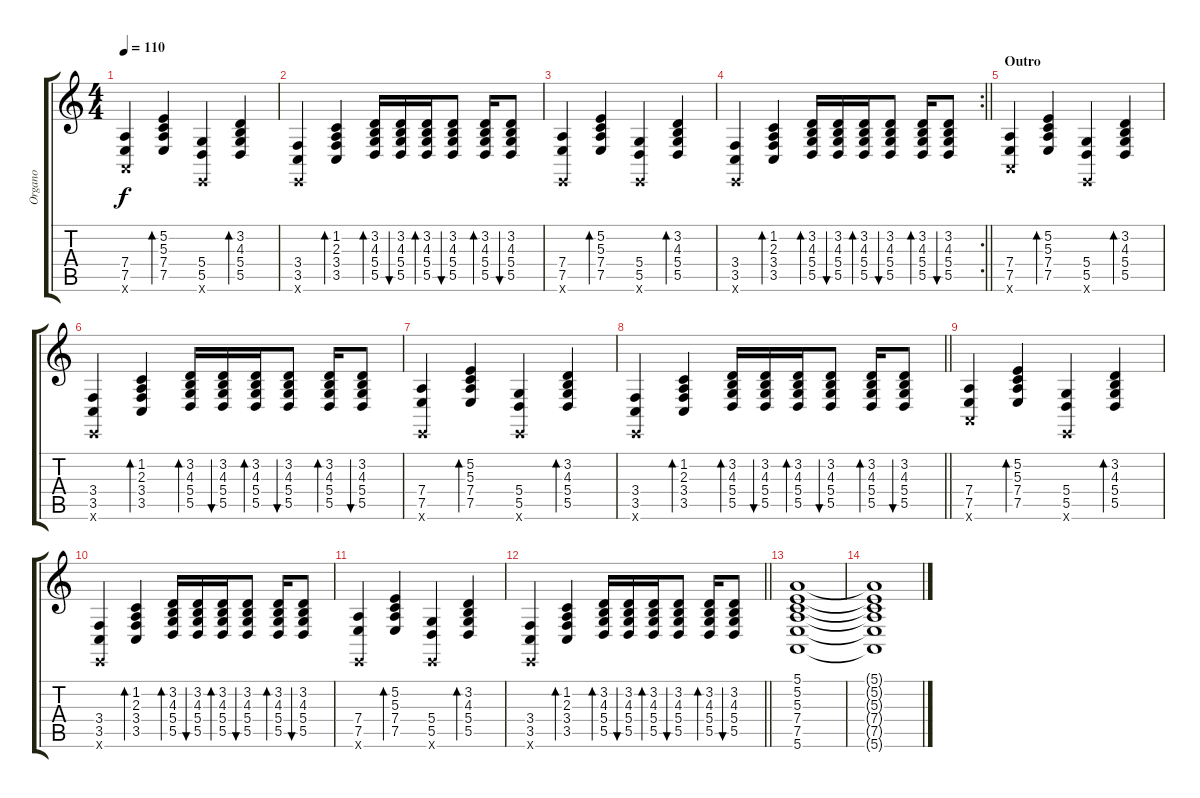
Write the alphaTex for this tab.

\track ("Organo" "Organo") {instrument electricpiano1}
\staff {score tabs}
\tuning (E4 B3 G3 D3 A2 E2) {hide}
\ts (4 4)
\tempo 110
\clef g2
\ks c
(7.4 7.5 5.6{x}).4{dy f instrument electricpiano1} (5.2 5.3 7.4 7.5).4{bd 60} (5.4 5.5 0.6{x}).4 (3.2 4.3 5.4 5.5).4{bd 60} |
(3.4 3.5 0.6{x}).4 (1.2 2.3 3.4 3.5).4{bd 60} (3.2 4.3 5.4 5.5).16{bd 60} (3.2 4.3 5.4 5.5).16{bu 60} (3.2 4.3 5.4 5.5).16{bd 60} (3.2 4.3 5.4 5.5).8{bu 60} (3.2 4.3 5.4 5.5).16{bd 60} (3.2 4.3 5.4 5.5).8{bu 60} |
(7.4 7.5 0.6{x}).4 (5.2 5.3 7.4 7.5).4{bd 60} (5.4 5.5 0.6{x}).4 (3.2 4.3 5.4 5.5).4{bd 60} |
\rc 2
\barLineRight lightlight
(3.4 3.5 0.6{x}).4 (1.2 2.3 3.4 3.5).4{bd 60} (3.2 4.3 5.4 5.5).16{bd 60} (3.2 4.3 5.4 5.5).16{bu 60} (3.2 4.3 5.4 5.5).16{bd 60} (3.2 4.3 5.4 5.5).8{bu 60} (3.2 4.3 5.4 5.5).16{bd 60} (3.2 4.3 5.4 5.5).8{bu 60} |
\section ("" "Outro")
(7.4 7.5 5.6{x}).4{instrument electricpiano1} (5.2 5.3 7.4 7.5).4{bd 60} (5.4 5.5 0.6{x}).4 (3.2 4.3 5.4 5.5).4{bd 60} |
(3.4 3.5 0.6{x}).4 (1.2 2.3 3.4 3.5).4{bd 60} (3.2 4.3 5.4 5.5).16{bd 60} (3.2 4.3 5.4 5.5).16{bu 60} (3.2 4.3 5.4 5.5).16{bd 60} (3.2 4.3 5.4 5.5).8{bu 60} (3.2 4.3 5.4 5.5).16{bd 60} (3.2 4.3 5.4 5.5).8{bu 60} |
(7.4 7.5 0.6{x}).4 (5.2 5.3 7.4 7.5).4{bd 60} (5.4 5.5 0.6{x}).4 (3.2 4.3 5.4 5.5).4{bd 60} |
\barLineRight lightlight
(3.4 3.5 0.6{x}).4 (1.2 2.3 3.4 3.5).4{bd 60} (3.2 4.3 5.4 5.5).16{bd 60} (3.2 4.3 5.4 5.5).16{bu 60} (3.2 4.3 5.4 5.5).16{bd 60} (3.2 4.3 5.4 5.5).8{bu 60} (3.2 4.3 5.4 5.5).16{bd 60} (3.2 4.3 5.4 5.5).8{bu 60} |
(7.4 7.5 5.6{x}).4{instrument electricpiano1} (5.2 5.3 7.4 7.5).4{bd 60} (5.4 5.5 0.6{x}).4 (3.2 4.3 5.4 5.5).4{bd 60} |
(3.4 3.5 0.6{x}).4 (1.2 2.3 3.4 3.5).4{bd 60} (3.2 4.3 5.4 5.5).16{bd 60} (3.2 4.3 5.4 5.5).16{bu 60} (3.2 4.3 5.4 5.5).16{bd 60} (3.2 4.3 5.4 5.5).8{bu 60} (3.2 4.3 5.4 5.5).16{bd 60} (3.2 4.3 5.4 5.5).8{bu 60} |
(7.4 7.5 0.6{x}).4 (5.2 5.3 7.4 7.5).4{bd 60} (5.4 5.5 0.6{x}).4 (3.2 4.3 5.4 5.5).4{bd 60} |
\barLineRight lightlight
(3.4 3.5 0.6{x}).4 (1.2 2.3 3.4 3.5).4{bd 60} (3.2 4.3 5.4 5.5).16{bd 60} (3.2 4.3 5.4 5.5).16{bu 60} (3.2 4.3 5.4 5.5).16{bd 60} (3.2 4.3 5.4 5.5).8{bu 60} (3.2 4.3 5.4 5.5).16{bd 60} (3.2 4.3 5.4 5.5).8{bu 60} |
(5.1 5.2 5.3 7.4 7.5 5.6).1 |
(5.1{t} 5.2{t} 5.3{t} 7.4{t} 7.5{t} 5.6{t}).1
